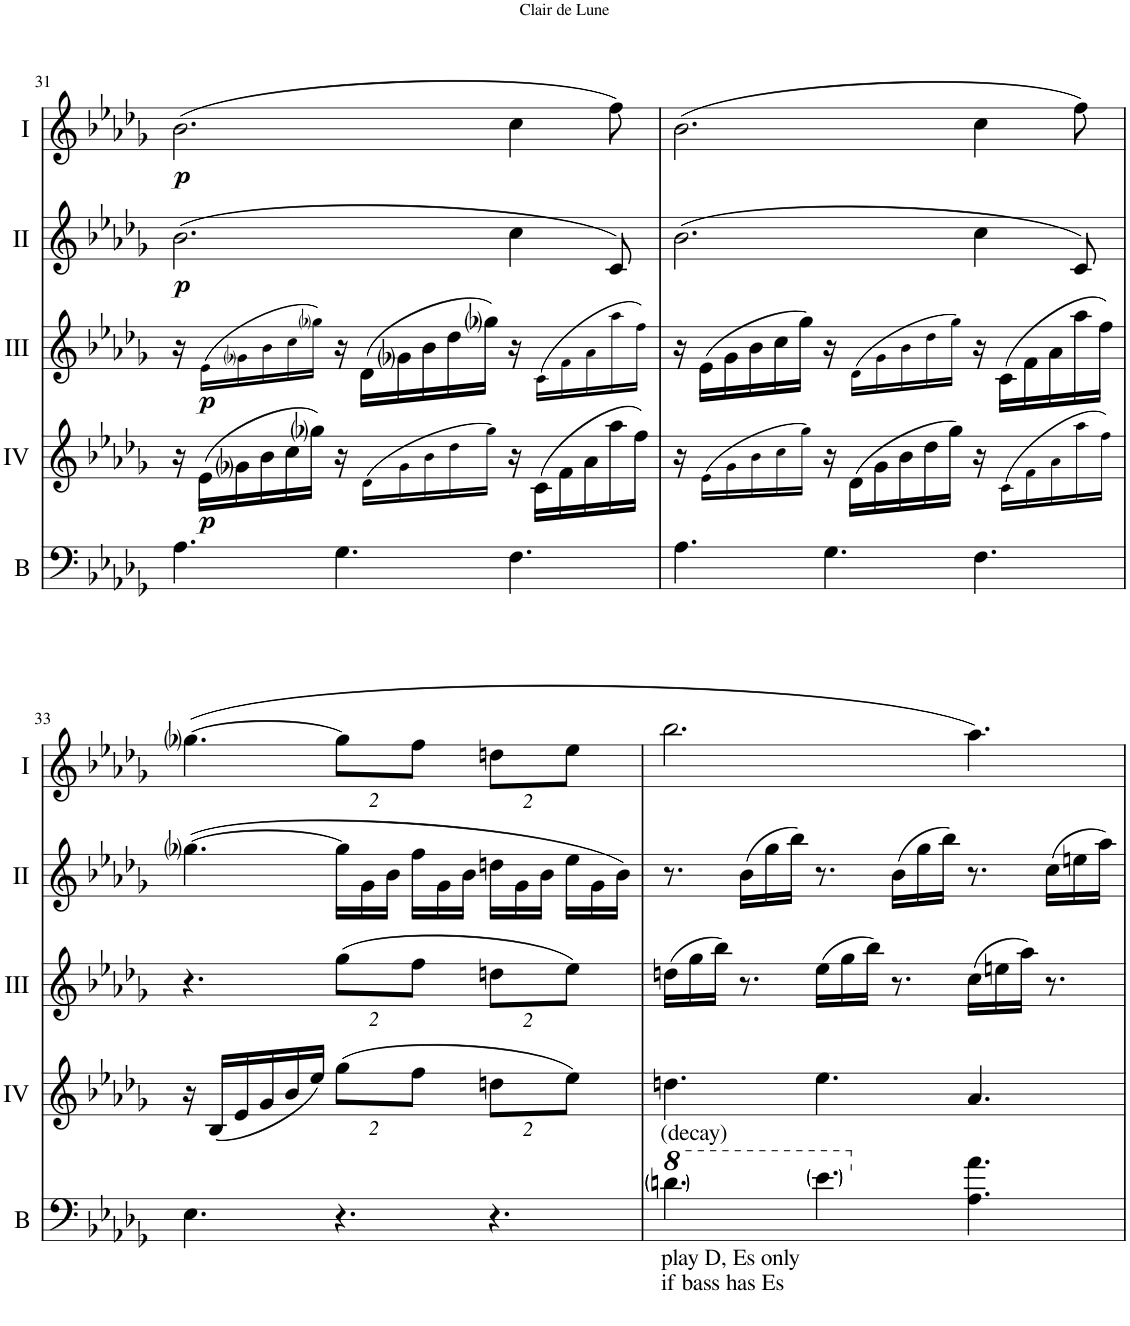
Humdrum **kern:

**kern	**kern	**dynam	**kern	**dynam	**kern	**dynam	**kern	**dynam
*part5	*part4	*part4	*part3	*part3	*part2	*part2	*part1	*part1
*staff5	*staff4	*staff4	*staff3	*staff3	*staff2	*staff2	*staff1	*staff1
*I"Bass	*I"Acc. 4	*	*I"Acc. 3	*	*I"Acc. 2	*	*I"Acc. 1	*
*I'B	*	*	*	*	*	*	*	*
!!LO:PB:g=z
*clefF4	*clefG2	*	*clefG2	*	*clefG2	*	*clefG2	*
*Trd7c12	*Trd7c12	*	*Trd7c12	*	*	*	*	*
*k[b-e-a-d-g-]	*k[b-e-a-d-g-]	*	*k[b-e-a-d-g-]	*	*k[b-e-a-d-g-]	*	*k[b-e-a-d-g-]	*
*M9/8	*M9/8	*	*M9/8	*	*M9/8	*	*M9/8	*
=31	=31	=31	=31	=31	=31	=31	=31	=31
!	!	!	!	!	!	!LO:DY:b	!	!LO:DY:b
4.A-\	16r	.	16r	.	(2.b-\	p	(2.b-\	p
!	!	!LO:DY:b	!	!LO:DY:b	!	!	!	!
.	(16e-\LL	p	(16e-\LL	p	.	.	.	.
.	16g-i\	.	16g-i\	.	.	.	.	.
.	16b-\	.	16b-\	.	.	.	.	.
.	16cc\	.	16cc\	.	.	.	.	.
.	16gg-i\JJ)	.	16gg-i\JJ)	.	.	.	.	.
4.G-\	16r	.	16r	.	.	.	.	.
.	(16d-\LL	.	(16d-\LL	.	.	.	.	.
.	16g-\	.	16g-i\	.	.	.	.	.
.	16b-\	.	16b-\	.	.	.	.	.
.	16dd-\	.	16dd-\	.	.	.	.	.
.	16gg-\JJ)	.	16gg-i\JJ)	.	.	.	.	.
4.F\	16r	.	16r	.	4cc\	.	4cc\	.
.	(16c\LL	.	(16c\LL	.	.	.	.	.
.	16f\	.	16f\	.	.	.	.	.
.	16a-\	.	16a-\	.	.	.	.	.
.	16aa-\	.	16aa-\	.	8c/)	.	8ff\)	.
.	16ff\JJ)	.	16ff\JJ)	.	.	.	.	.
=32	=32	=32	=32	=32	=32	=32	=32	=32
4.A-\	16r	.	16r	.	(2.b-\	.	(2.b-\	.
.	(16e-\LL	.	(16e-\LL	.	.	.	.	.
.	16g-\	.	16g-\	.	.	.	.	.
.	16b-\	.	16b-\	.	.	.	.	.
.	16cc\	.	16cc\	.	.	.	.	.
.	16gg-\JJ)	.	16gg-\JJ)	.	.	.	.	.
4.G-\	16r	.	16r	.	.	.	.	.
.	(16d-\LL	.	(16d-\LL	.	.	.	.	.
.	16g-\	.	16g-\	.	.	.	.	.
.	16b-\	.	16b-\	.	.	.	.	.
.	16dd-\	.	16dd-\	.	.	.	.	.
.	16gg-\JJ)	.	16gg-\JJ)	.	.	.	.	.
4.F\	16r	.	16r	.	4cc\	.	4cc\	.
.	(16c\LL	.	(16c\LL	.	.	.	.	.
.	16f\	.	16f\	.	.	.	.	.
.	16a-\	.	16a-\	.	.	.	.	.
.	16aa-\	.	16aa-\	.	8c/)	.	8ff\)	.
.	16ff\JJ)	.	16ff\JJ)	.	.	.	.	.
!!LO:LB:g=z
=33	=33	=33	=33	=33	=33	=33	=33	=33
4.E-\	16r	.	4.r	.	([4.gg-i\	.	([4.gg-i\	.
.	(16B-/LL	.	.	.	.	.	.	.
.	16e-/	.	.	.	.	.	.	.
.	16g-/	.	.	.	.	.	.	.
.	16b-/	.	.	.	.	.	.	.
.	16ee-/JJ)	.	.	.	.	.	.	.
*	*Xbrackettup	*	*Xbrackettup	*	*	*	*Xbrackettup	*
4.r	(16%3gg-\L	.	(16%3gg-\L	.	16gg-\LL]	.	16%3gg-\L]	.
.	.	.	.	.	16g-\	.	.	.
.	.	.	.	.	16b-\JJ	.	.	.
.	16%3ff\J	.	16%3ff\J	.	16ff\LL	.	16%3ff\J	.
.	.	.	.	.	16g-\	.	.	.
.	.	.	.	.	16b-\JJ	.	.	.
4.r	16%3ddn\L	.	16%3ddn\L	.	16ddn\LL	.	16%3ddn\L	.
.	.	.	.	.	16g-\	.	.	.
.	.	.	.	.	16b-\JJ	.	.	.
.	16%3ee-\J)	.	16%3ee-\J)	.	16ee-\LL	.	16%3ee-\J	.
.	.	.	.	.	16g-\	.	.	.
.	.	.	.	.	16b-\JJ)	.	.	.
=34	=34	=34	=34	=34	=34	=34	=34	=34
*8va	*	*	*	*	*	*	*	*
!	!LO:TX:b:t=(decay)	!	!	!	!	!	!	!
!LO:TX:b:t=play D, Es only	!	!	!	!	!	!	!	!
!LO:TX:b:t=if bass has Es	!	!	!	!	!	!	!	!
4.ddn\	4.ddn\	.	(16ddn\LL	.	8.r	.	2.bb-\	.
.	.	.	16gg-\	.	.	.	.	.
.	.	.	16bb-\JJ)	.	.	.	.	.
.	.	.	8.r	.	(16b-\LL	.	.	.
.	.	.	.	.	16gg-\	.	.	.
.	.	.	.	.	16bb-\JJ)	.	.	.
4.ee-\	4.ee-\	.	(16ee-\LL	.	8.r	.	.	.
.	.	.	16gg-\	.	.	.	.	.
.	.	.	16bb-\JJ)	.	.	.	.	.
.	.	.	8.r	.	(16b-\LL	.	.	.
.	.	.	.	.	16gg-\	.	.	.
.	.	.	.	.	16bb-\JJ)	.	.	.
*X8va	*	*	*	*	*	*	*	*
4.A-\ 4.a-\	4.a-/	.	(16cc\LL	.	8.r	.	4.aa-\)	.
.	.	.	16een\	.	.	.	.	.
.	.	.	16aa-\JJ)	.	.	.	.	.
.	.	.	8.r	.	(16cc\LL	.	.	.
.	.	.	.	.	16een\	.	.	.
.	.	.	.	.	16aa-\JJ)	.	.	.
=	=	=	=	=	=	=	=	=
*-	*-	*-	*-	*-	*-	*-	*-	*-
